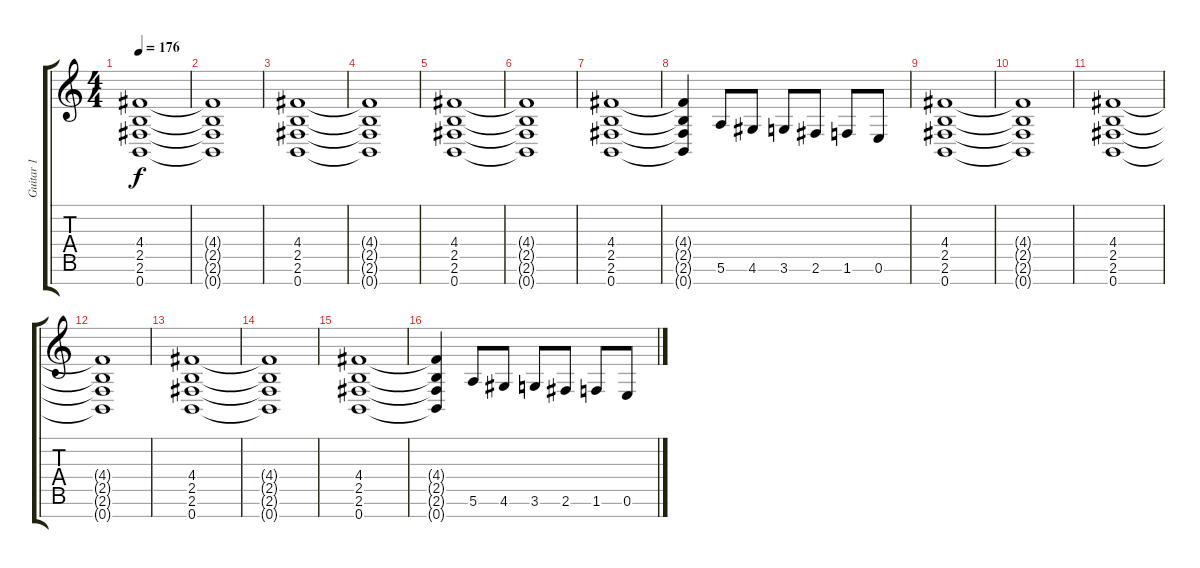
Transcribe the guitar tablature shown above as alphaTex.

\track ("Guitar 1" "Guitar 1") {instrument distortionguitar}
\staff {score tabs}
\tuning (E4 B3 G3 D3 A2 E2 B1) {hide}
\ts (4 4)
\tempo 176
\clef g2
\ks c
(4.4 2.5 2.6 0.7).1{dy f} |
(4.4{t} 2.5{t} 2.6{t} 0.7{t}).1 |
(4.4 2.5 2.6 0.7).1 |
(4.4{t} 2.5{t} 2.6{t} 0.7{t}).1 |
(4.4 2.5 2.6 0.7).1 |
(4.4{t} 2.5{t} 2.6{t} 0.7{t}).1 |
(4.4 2.5 2.6 0.7).1 |
(4.4{t} 2.5{t} 2.6{t} 0.7{t}).4 5.6.8 4.6.8 3.6.8 2.6.8 1.6.8 0.6.8 |
(4.4 2.5 2.6 0.7).1 |
(4.4{t} 2.5{t} 2.6{t} 0.7{t}).1 |
(4.4 2.5 2.6 0.7).1 |
(4.4{t} 2.5{t} 2.6{t} 0.7{t}).1 |
(4.4 2.5 2.6 0.7).1 |
(4.4{t} 2.5{t} 2.6{t} 0.7{t}).1 |
(4.4 2.5 2.6 0.7).1 |
(4.4{t} 2.5{t} 2.6{t} 0.7{t}).4 5.6.8 4.6.8 3.6.8 2.6.8 1.6.8 0.6.8
